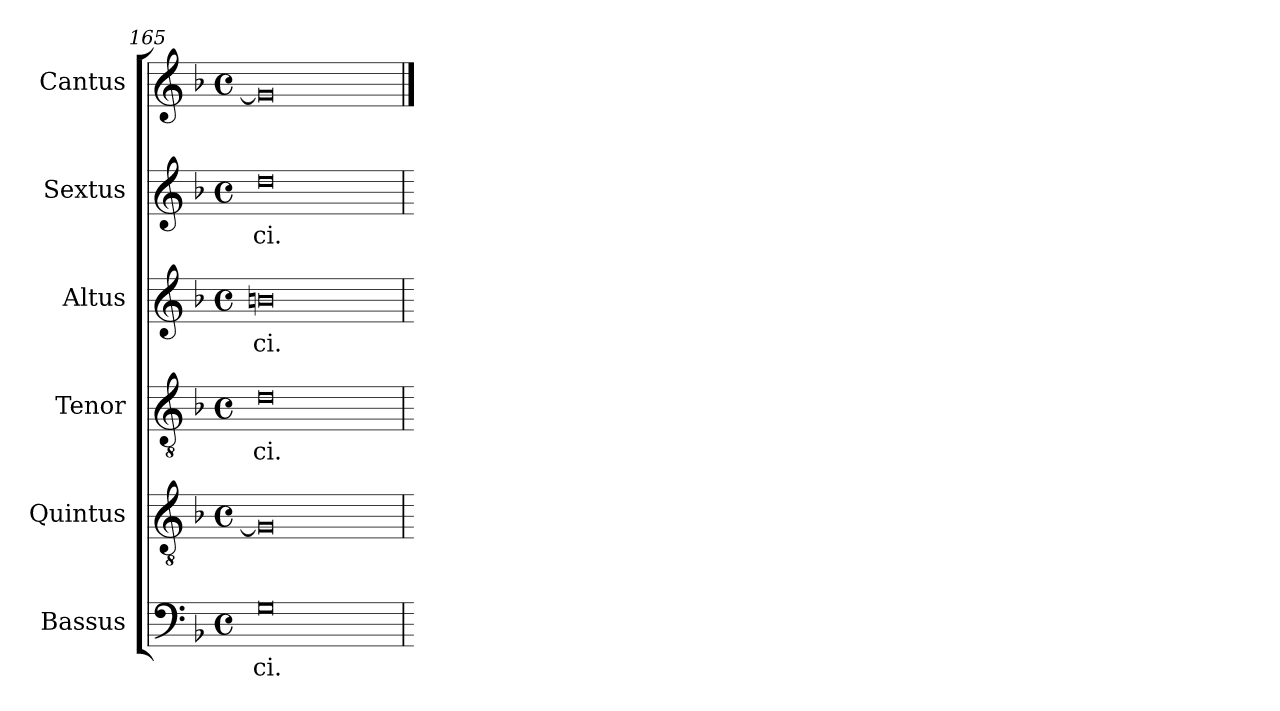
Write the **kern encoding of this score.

**kern	**text	**kern	**kern	**text	**kern	**text	**kern	**text	**kern
*part6	*part6	*part5	*part4	*part4	*part3	*part3	*part2	*part2	*part1
*staff6	*staff6	*staff5	*staff4	*staff4	*staff3	*staff3	*staff2	*staff2	*staff1
*I"Bassus	*	*I"Quintus	*I"Tenor	*	*I"Altus	*	*I"Sextus	*	*I"Cantus
*clefF4	*	*clefGv2	*clefGv2	*	*clefG2	*	*clefG2	*	*clefG2
*k[b-]	*	*k[b-]	*k[b-]	*	*k[b-]	*	*k[b-]	*	*k[b-]
*F:	*	*F:	*F:	*	*F:	*	*F:	*	*F:
*M4/4	*	*M4/4	*M4/4	*	*M4/4	*	*M4/4	*	*M4/4
*met(c)	*	*met(c)	*met(c)	*	*met(c)	*	*met(c)	*	*met(c)
=165	=165	=165	=165	=165	=165	=165	=165	=165	=165
!	!LO:LY:b:cj	!	!	!LO:LY:b:cj	!	!LO:LY:b:cj	!	!LO:LY:b:cj	!
0G	ci.	0G]	0d	-ci.	0bn	ci.	0dd	-ci.	0g]
=	==	=	=	==	=	==	=	==	==
*-	*-	*-	*-	*-	*-	*-	*-	*-	*-
